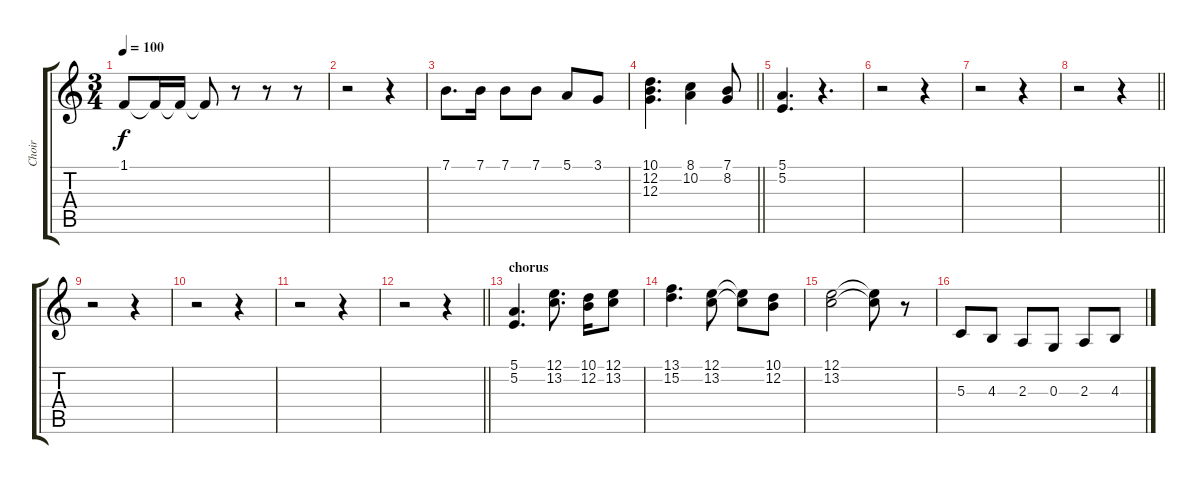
\track ("Choir" "Choir") {instrument choiraahs}
\staff {score tabs}
\tuning (E4 B3 G3 D3 A2 E2) {hide}
\ts (3 4)
\tempo 100
\clef g2
\ks c
1.1.8{dy f} 1.1{t}.16 1.1{t}.16 1.1{t}.8 r.8 r.8 r.8 |
r.2 r.4 |
7.1.8{d} 7.1.16 7.1.8 7.1.8 5.1.8 3.1.8 |
\barLineRight lightlight
(10.1 12.2 12.3).4{d} (8.1 10.2).4 (7.1 8.2).8 |
\section ("" "")
(5.1 5.2).4{d} r.4{d} |
r.2 r.4 |
r.2 r.4 |
\barLineRight lightlight
r.2 r.4 |
r.2 r.4 |
r.2 r.4 |
r.2 r.4 |
\barLineRight lightlight
r.2 r.4 |
\section ("" "chorus")
(5.1 5.2).4{d} (12.1 13.2).8{d} (10.1 12.2).16 (12.1 13.2).8 |
(13.1 15.2).4{d} (12.1 13.2).8 (12.1{t} 13.2{t}).8 (10.1 12.2).8 |
(12.1 13.2).2 (12.1{t} 13.2{t}).8 r.8 |
5.3.8 4.3.8 2.3.8 0.3.8 2.3.8 4.3.8
